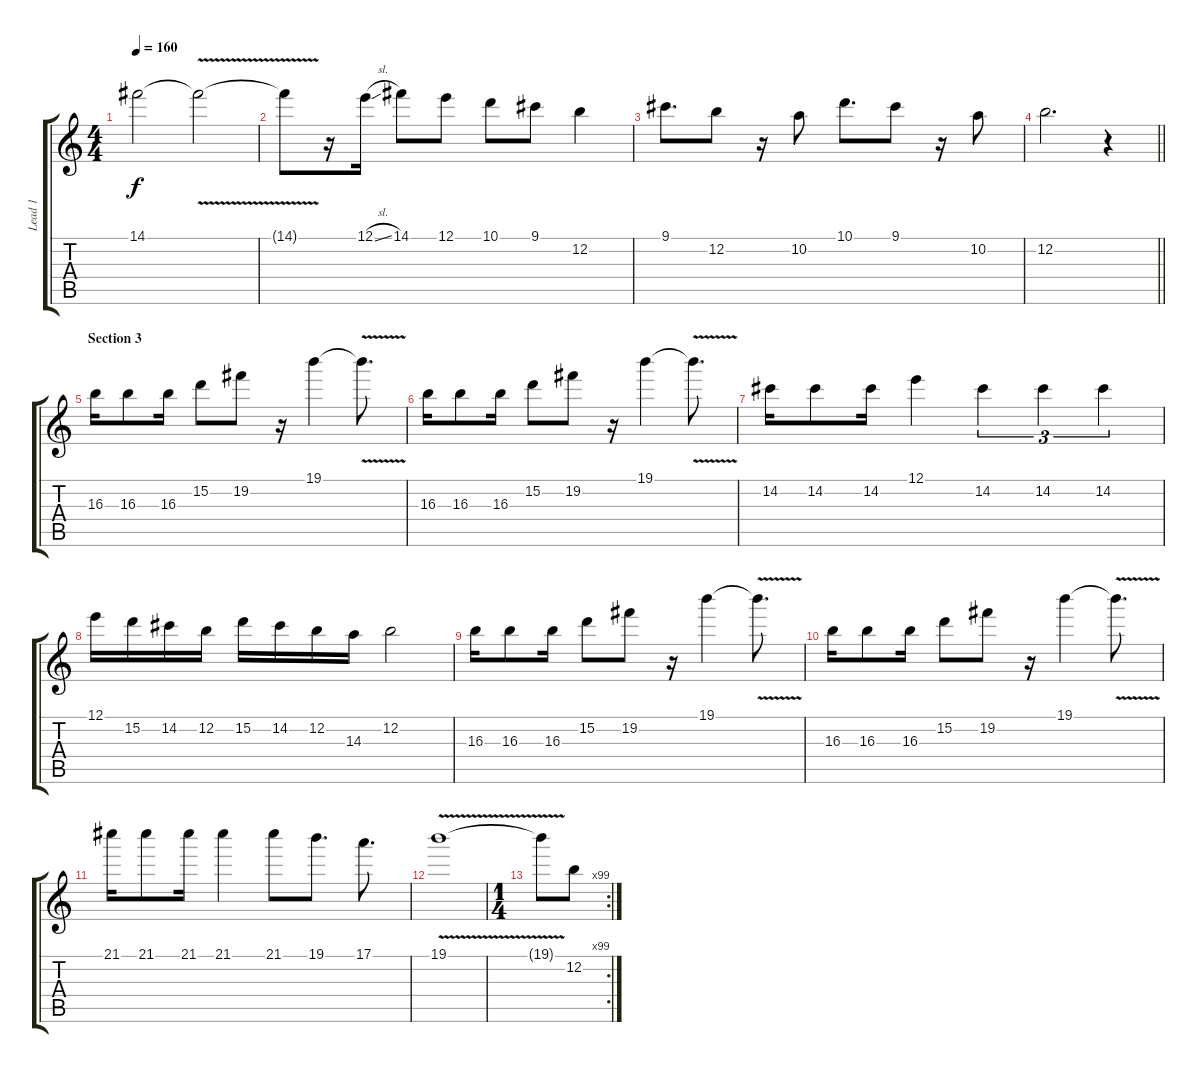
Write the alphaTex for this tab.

\track ("Lead 1" "Lead 1") {instrument distortionguitar}
\staff {score tabs}
\tuning (E4 B3 G3 D3 A2 E2) {hide}
\ts (4 4)
\tempo 160
\clef g2
\ks c
14.1.2{dy f} 14.1{v t}.2 |
14.1{t}.8 r.16 12.1{sl}.16 14.1.8 12.1.8 10.1.8 9.1.8 12.2.4 |
9.1.8{d} 12.2.8 r.16 10.2.8 10.1.8{d} 9.1.8 r.16 10.2.8 |
\barLineRight lightlight
12.2.2{d} r.4 |
\section ("" "Section 3")
16.3.16 16.3.8 16.3.16 15.2.8 19.2.8 r.16 19.1.4 19.1{v t}.8{d} |
16.3.16 16.3.8 16.3.16 15.2.8 19.2.8 r.16 19.1.4 19.1{v t}.8{d} |
14.2.16 14.2.8 14.2.16 12.1.4 14.2.4{tu (3 2)} 14.2.4{tu (3 2)} 14.2.4{tu (3 2)} |
12.1.16 15.2.16 14.2.16 12.2.16 15.2.16 14.2.16 12.2.16 14.3.16 12.2.2 |
16.3.16 16.3.8 16.3.16 15.2.8 19.2.8 r.16 19.1.4 19.1{v t}.8{d} |
16.3.16 16.3.8 16.3.16 15.2.8 19.2.8 r.16 19.1.4 19.1{v t}.8{d} |
21.1.16 21.1.8 21.1.16 21.1.4 21.1.8 19.1.8{d} 17.1.8{d} |
19.1{v}.1 |
\rc 99
\ts (1 4)
19.1{t}.8 12.2.8
